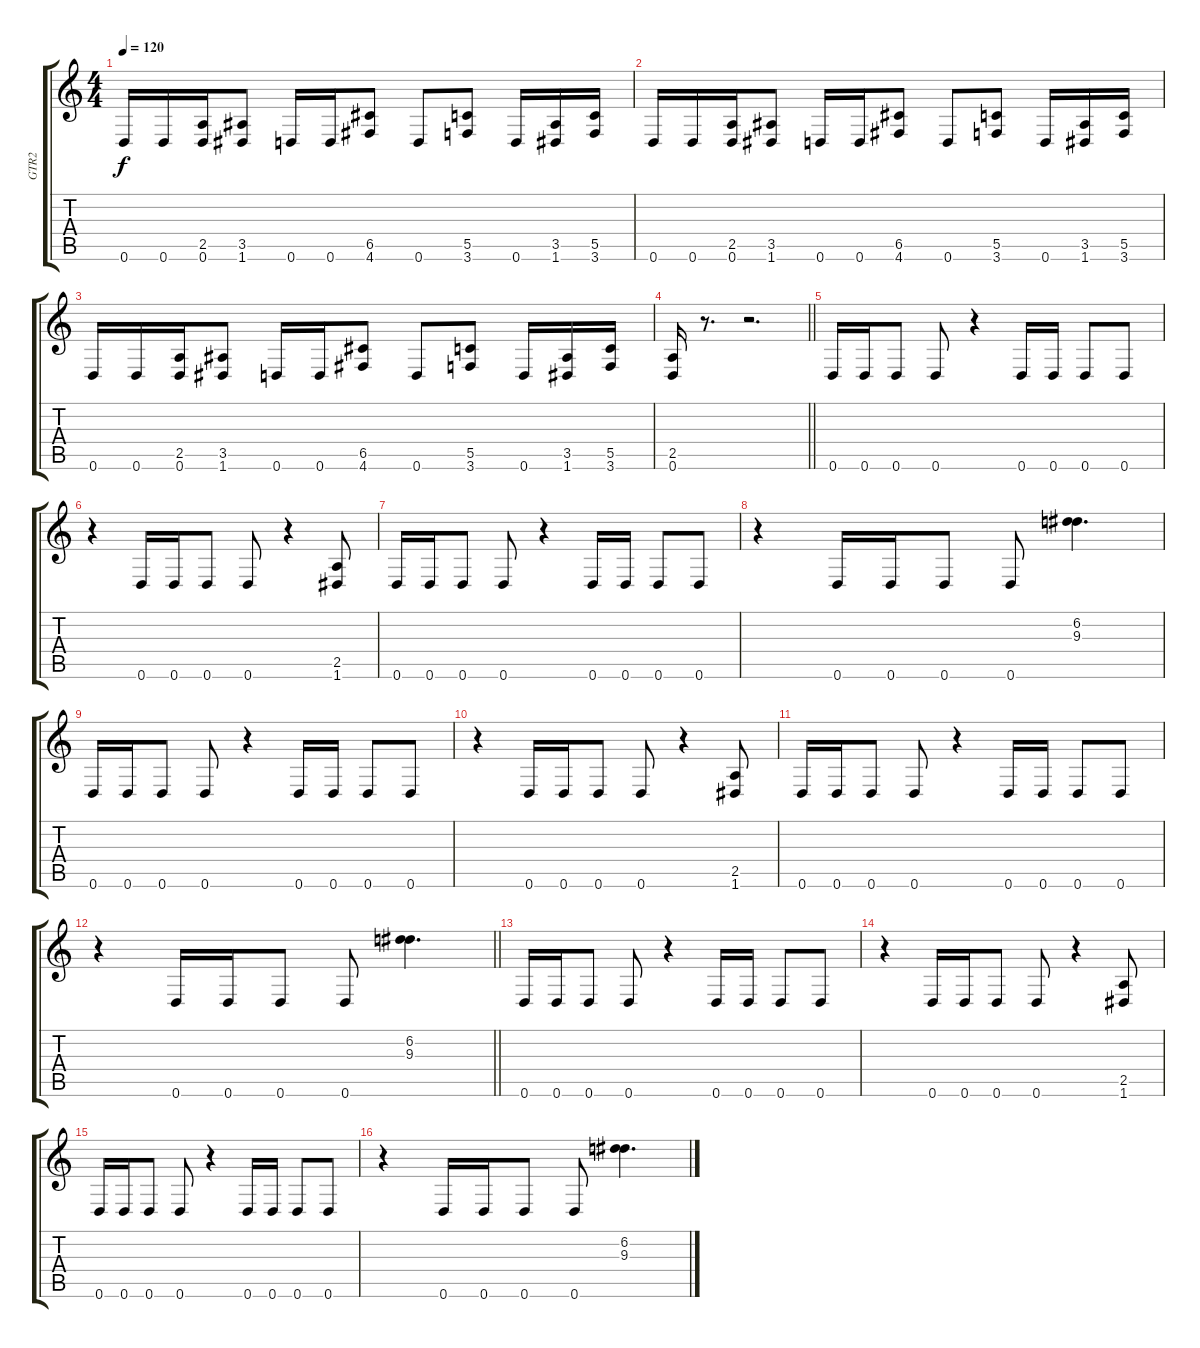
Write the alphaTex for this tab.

\track ("GTR2" "GTR2") {instrument overdrivenguitar}
\staff {score tabs}
\tuning (D4 A3 F3 C3 G2 D2) {hide}
\ts (4 4)
\tempo 120
\clef g2
\ks c
0.6.16{dy f} 0.6.16 (2.5 0.6).16 (3.5 1.6).8 0.6.16 0.6.16 (6.5 4.6).8 0.6.8 (5.5 3.6).8 0.6.16 (3.5 1.6).16 (5.5 3.6).16 |
0.6.16 0.6.16 (2.5 0.6).16 (3.5 1.6).8 0.6.16 0.6.16 (6.5 4.6).8 0.6.8 (5.5 3.6).8 0.6.16 (3.5 1.6).16 (5.5 3.6).16 |
0.6.16 0.6.16 (2.5 0.6).16 (3.5 1.6).8 0.6.16 0.6.16 (6.5 4.6).8 0.6.8 (5.5 3.6).8 0.6.16 (3.5 1.6).16 (5.5 3.6).16 |
\barLineRight lightlight
(2.5 0.6).16 r.8{d} r.2{d} |
0.6.16 0.6.16 0.6.8 0.6.8 r.4 0.6.16 0.6.16 0.6.8 0.6.8 |
r.4 0.6.16 0.6.16 0.6.8 0.6.8 r.4 (2.5 1.6).8 |
0.6.16 0.6.16 0.6.8 0.6.8 r.4 0.6.16 0.6.16 0.6.8 0.6.8 |
r.4 0.6.16 0.6.16 0.6.8 0.6.8 (6.2 9.3).4{d} |
0.6.16 0.6.16 0.6.8 0.6.8 r.4 0.6.16 0.6.16 0.6.8 0.6.8 |
r.4 0.6.16 0.6.16 0.6.8 0.6.8 r.4 (2.5 1.6).8 |
0.6.16 0.6.16 0.6.8 0.6.8 r.4 0.6.16 0.6.16 0.6.8 0.6.8 |
\barLineRight lightlight
r.4 0.6.16 0.6.16 0.6.8 0.6.8 (6.2 9.3).4{d} |
0.6.16 0.6.16 0.6.8 0.6.8 r.4 0.6.16 0.6.16 0.6.8 0.6.8 |
r.4 0.6.16 0.6.16 0.6.8 0.6.8 r.4 (2.5 1.6).8 |
0.6.16 0.6.16 0.6.8 0.6.8 r.4 0.6.16 0.6.16 0.6.8 0.6.8 |
r.4 0.6.16 0.6.16 0.6.8 0.6.8 (6.2 9.3).4{d}
